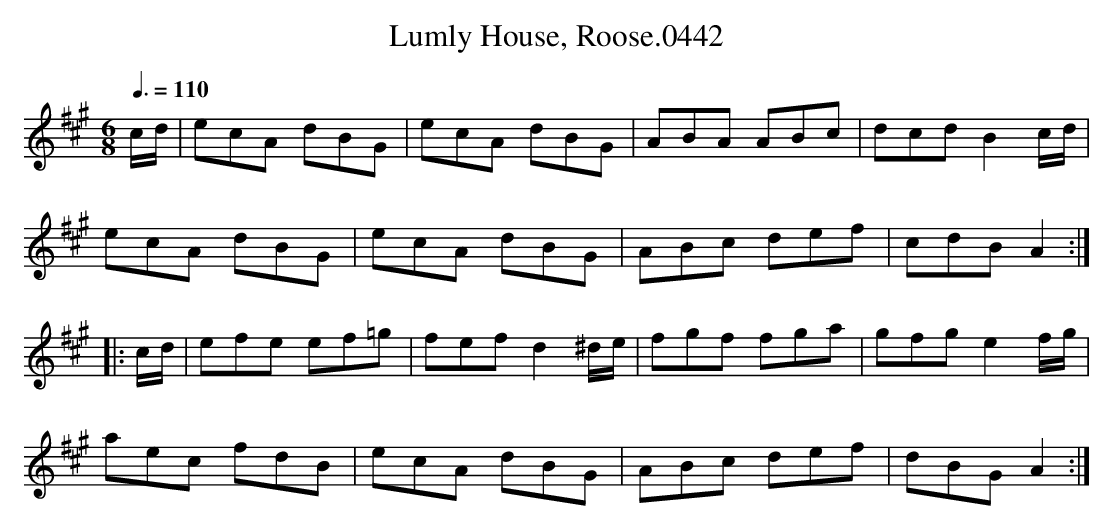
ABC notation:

X:1
T:Lumly House, Roose.0442
Q:3/8=110
L:1/8
M:6/8
K:A
c/d/|ecA dBG|ecA dBG|ABA ABc|dcd B2c/d/|
ecA dBG|ecA dBG|ABc def|cdB A2:|
|:c/d/|efe ef=g|fef d2 ^d/e/|fgf fga|gfg e2f/g/|
aec fdB|ecA dBG| ABc def|dBG A2:|
